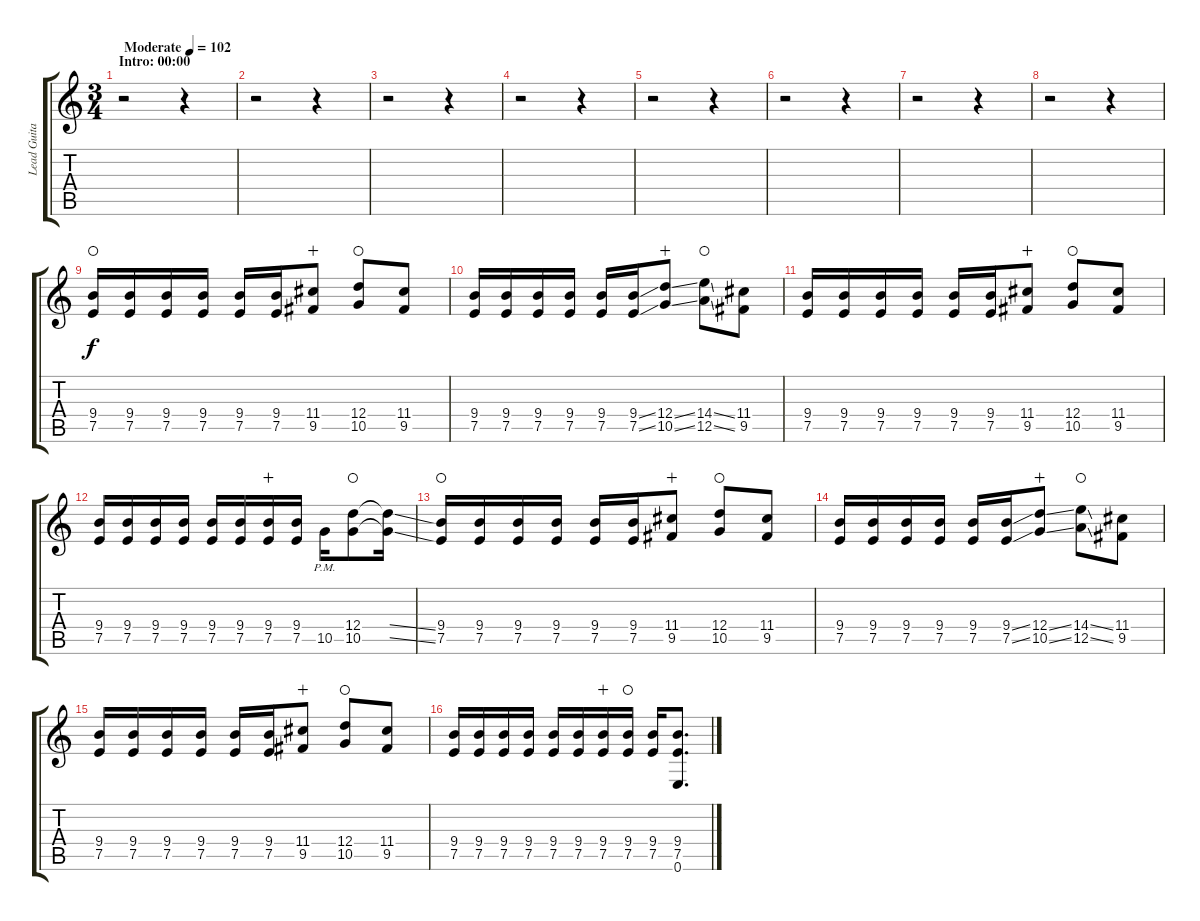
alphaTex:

\track ("Lead Guitar 1 (Distortion)" "Lead Guita") {instrument overdrivenguitar}
\staff {score tabs}
\tuning (E4 B3 G3 D3 A2 E2) {hide}
\ts (3 4)
\section ("" "Intro: 00:00")
\tempo (102 "Moderate")
\clef g2
\ks c
r.2{dy f instrument overdrivenguitar} r.4 |
r.2 r.4 |
r.2 r.4 |
r.2 r.4 |
r.2 r.4 |
r.2 r.4 |
r.2 r.4 |
r.2 r.4 |
(9.4 7.5).16{waho} (9.4 7.5).16 (9.4 7.5).16 (9.4 7.5).16 (9.4 7.5).16 (9.4 7.5).16 (11.4 9.5).8{wahc} (12.4 10.5).8{waho} (11.4 9.5).8 |
(9.4 7.5).16 (9.4 7.5).16 (9.4 7.5).16 (9.4 7.5).16 (9.4 7.5).16 (9.4{ss} 7.5{ss}).16 (12.4{ss} 10.5{ss}).8{wahc} (14.4{ss} 12.5{ss}).8{waho} (11.4 9.5).8 |
(9.4 7.5).16 (9.4 7.5).16 (9.4 7.5).16 (9.4 7.5).16 (9.4 7.5).16 (9.4 7.5).16 (11.4 9.5).8{wahc} (12.4 10.5).8{waho} (11.4 9.5).8 |
(9.4 7.5).16 (9.4 7.5).16 (9.4 7.5).16 (9.4 7.5).16 (9.4 7.5).16 (9.4 7.5).16 (9.4 7.5).16{wahc} (9.4 7.5).16 10.5{pm}.16 (12.4 10.5).8{waho} (12.4{ss t} 10.5{ss t}).16 |
(9.4 7.5).16{waho} (9.4 7.5).16 (9.4 7.5).16 (9.4 7.5).16 (9.4 7.5).16 (9.4 7.5).16 (11.4 9.5).8{wahc} (12.4 10.5).8{waho} (11.4 9.5).8 |
(9.4 7.5).16 (9.4 7.5).16 (9.4 7.5).16 (9.4 7.5).16 (9.4 7.5).16 (9.4{ss} 7.5{ss}).16 (12.4{ss} 10.5{ss}).8{wahc} (14.4{ss} 12.5{ss}).8{waho} (11.4 9.5).8 |
(9.4 7.5).16 (9.4 7.5).16 (9.4 7.5).16 (9.4 7.5).16 (9.4 7.5).16 (9.4 7.5).16 (11.4 9.5).8{wahc} (12.4 10.5).8{waho} (11.4 9.5).8 |
(9.4 7.5).16 (9.4 7.5).16 (9.4 7.5).16 (9.4 7.5).16 (9.4 7.5).16 (9.4 7.5).16 (9.4 7.5).16{wahc} (9.4 7.5).16{waho} (9.4 7.5).16 (9.4 7.5 0.6).8{d}
